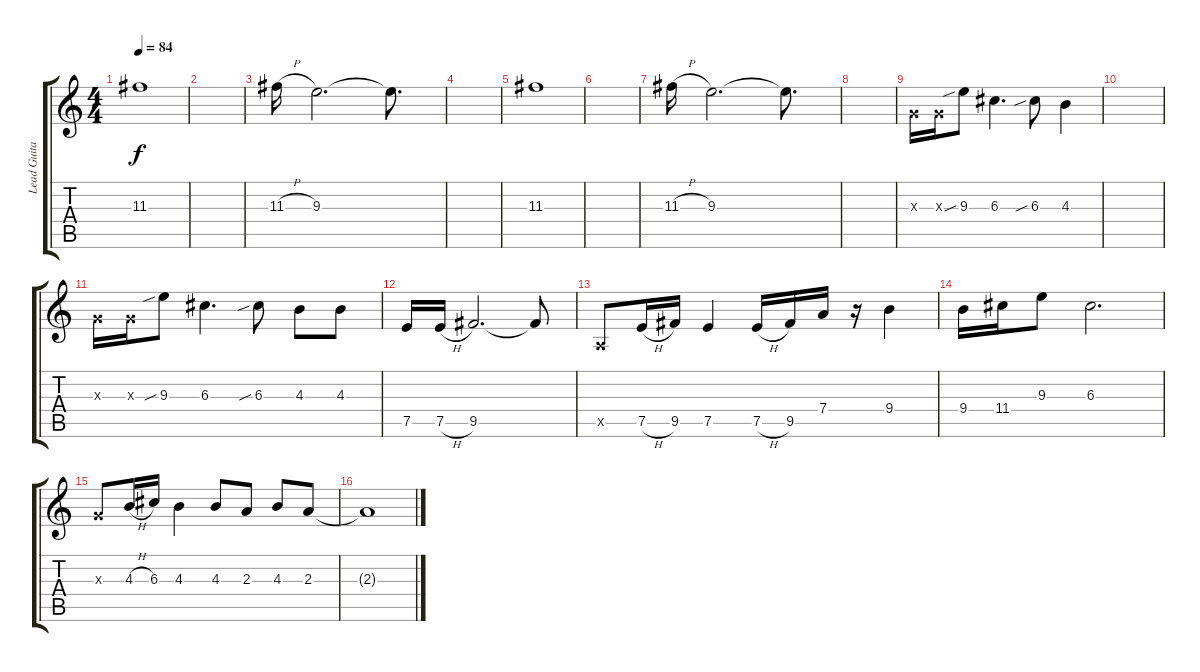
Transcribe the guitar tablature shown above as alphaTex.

\track ("Lead Guitar" "Lead Guita") {solo instrument electricguitarclean}
\staff {score tabs}
\tuning (E4 B3 G3 D3 A2 E2) {hide}
\ts (4 4)
\tempo 84
\clef g2
\ks c
11.3.1{dy f} |
|
11.3{h}.16 9.3.2{d} 9.3{t}.8{d} |
|
11.3.1 |
|
11.3{h}.16 9.3.2{d} 9.3{t}.8{d} |
|
0.3{x}.16 0.3{x}.16 9.3{sib}.8 6.3.4{d} 6.3{sib}.8 4.3.4 |
|
0.3{x}.16 0.3{x}.16 9.3{sib}.8 6.3.4{d} 6.3{sib}.8 4.3.8 4.3.8 |
7.5.16 7.5{h}.16 9.5.2{d} 9.5{t}.8 |
0.5{x}.8 7.5{h}.16 9.5.16 7.5.4 7.5{h}.16 9.5.16 7.4.16 r.16 9.4.4 |
9.4.16 11.4.16 9.3.8 6.3.2{d} |
0.3{x}.8 4.3{h}.16 6.3.16 4.3.4 4.3.8 2.3.8 4.3.8 2.3.8 |
2.3{t}.1
